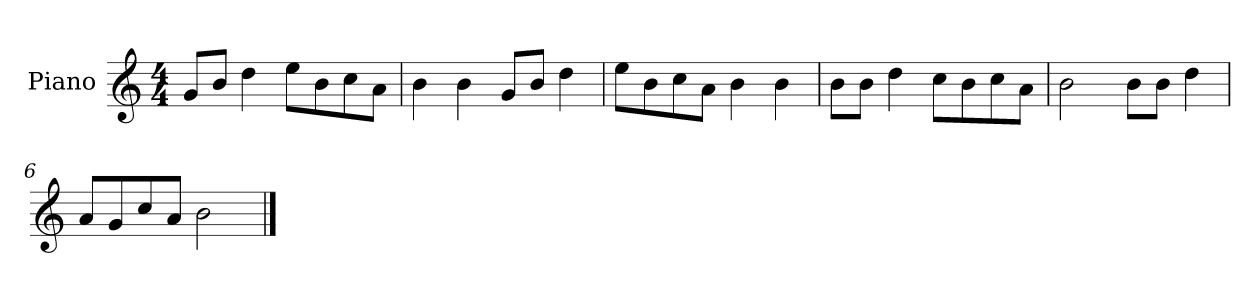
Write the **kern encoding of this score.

**kern
*part1
*staff1
*I"Piano
*I'P-no
*clefG2
*k[]
*M4/4
*MM90
=1
8g/L
8b/J
4dd\
8ee\L
8b\
8cc\
8a\J
=2
4b\
4b\
8g/L
8b/J
4dd\
=3
8ee\L
8b\
8cc\
8a\J
4b\
4b\
=4
8b\L
8b\J
4dd\
8cc\L
8b\
8cc\
8a\J
=5
2b\
8b\L
8b\J
4dd\
=6
8a/L
8g/
8cc/
8a/J
2b\
==
*-
